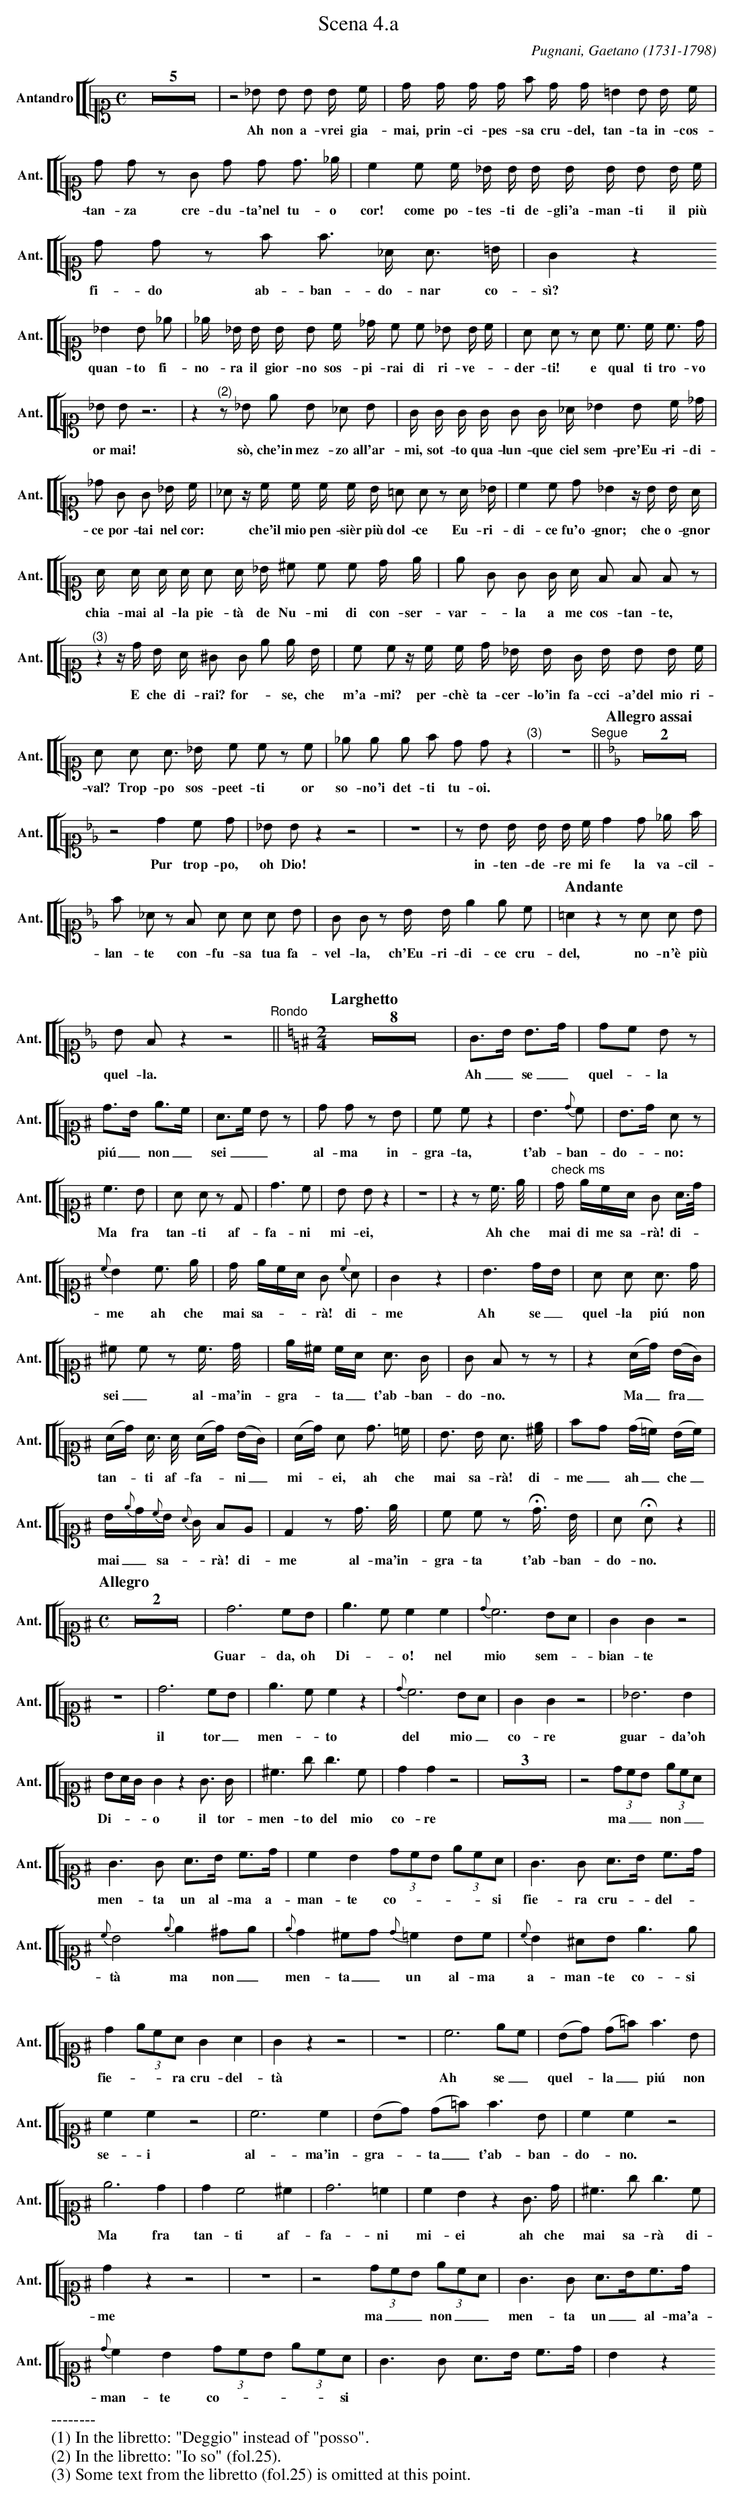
X:1
T:Scena 4.a
C:Pugnani, Gaetano (1731-1798)
M:C
L:1/4
K:C
V: 24 clef=alto1 name="Antandro" sname="Ant."
%%staves [[ 24 ]]
[L:1/8] Z5 | z4 _B B B B/ c/ | d/ d/ d/ d/ f d/ d/ =B2 B B/ c/ | d d z \
w: Ah non a-vrei gia-mai, prin-ci-pes-sa cru-del, tan-ta in-cos-tan-za
   G d d d > _e | c2 c c/ _B/ B/ B/ B/ B/  B  B/ c/ | d d z \
w: cre-du-ta'nel tu-o cor! come po-tes-ti de-gli'a-man-ti il pi\`u fi-do
   f f > _A A > =B | G2 z2
w: ab-ban-do-nar co-s\`i?
   _B2 B _e | _e/ _B/ B/ B/ B c/ _d/ c c _B B/ c/ | A A z \
w: quan-to fi-no-ra il gior-no sos-pi-rai di ri-ve--der-ti!
   A c > c c > d | _B B z6 | \
w: e qual ti tro-vo or mai!
   z2 "^(2)" z _B e B _A B | G/ G/ G/ G/ G G/ _A/ _B2 B c/ _d/ | _d G G _B/ c/ | _A z/ \
w: s\`o, che'in mez-zo all'ar-mi, sot-to qua-lun-que ciel sem-pre'Eu-ri-di-ce por-tai nel cor:
   c/ c/ c/ c/ B/ =A A z \
w: che'il mio pen-si\`er pi\`u dol-ce
   A/ _B/ | c2 c d _B2 z/ \
w: Eu-ri-di-ce fu'o-gnor;
   B/ B/ A/ | A/ A/ A/ A/ A A/ _B/ ^c c c d/ e/ | e G G G/ A/ F F F z | "^(3)"\
w: che o-gnor chia-mai al-la pie-t\`a de Nu-mi di con-ser-var--la a me cos-tan-te,
   z2 z/ d/ B/ A/ ^G G e e/ B/ | c c z/ \
w: E che di-rai? for--se, che m'a-mi?
   c/ c/ d/ _B/ B/ G/ B/ B B/ c/ | A A A > _B c c z \
w: per-ch\`e ta-cer-lo'in fa-cci-a'del mio ri-val? Trop-po sos-peet-ti
   c | _e e e f d d z2 "^(3)"| Z "^Segue" || [Q:"Allegro assai"] [K:Bb] Z2 | \
w: or so-no'i det-ti tu-oi.
   z4 d2 c d | _B B z2 z4 | z8 | \
w: Pur trop-po, oh Dio!
   z B B/ B/ B/ c/ d2 d _e/ f/ | f _A z \
w: in-ten-de-re mi fe la va-cil-lan-te
   F A A A B | G G z \
w: con-fu-sa tua fa-vel-la,
   B/ B/ e2 e c | [Q:"Andante"] =A2 z2 z \
w: ch'Eu-ri-di-ce cru-del,
   A A B | B F z2 z4 "Rondo" || [M:2/4] [K:G] [Q:"Larghetto"] Z8 | \
w: no-n'\`e pi\`u quel-la.
   G>B B>d | dc Bz | d>B e>c | A>c Bz | d d z B | c c z2 | B2>{d}c2 | B>d Az | \
w: Ah_ se_ quel--la | pi\'u_ non_ sei__ | al-ma in-gra-ta, t'ab-ban-do--no:
   c3B|A A z\
w: Ma fra tan-ti
   D|d3c|B B z2|Z|z2z\
w: af-fa-ni mi-ei,
   c/> e/| "^check ms" d/ e/c/A/ G A/>d/ | {c}B2 c> e | d/ e/c/A/ G {c}A|G2z2|\
w: Ah che mai di me sa-r\`a! di--me ah che mai sa---r\`a! di-me
   B3 d/B/ | A A A> d | ^c c z \
w: Ah se_ quel-la pi\'u non sei_
   c/> d/ | e/^c/ c/A/ A> G | G F z z | z2 \
w: al-ma'in-gra--ta_ t'ab-ban-do-no.
   (A/d/) (B/G/) | (A/d/) A/> A/ (A/d/) (B/G/) | (A/d/) A d> =c|B> B A> [^ce] | fd (d/=c/) (B/c/) | B/{e}d/{c}B/ {A}G/ FE|D2z  \
w: Ma_ fra_ tan--ti af-fa--ni_ mi--ei, ah che mai sa-r\`a! di-me_ ah_ che_ mai_ sa--r\`a! di-me
   d/> e/ | c c z !fermata!d/> B/ | A !fermata!A z2 || \
w: al-ma'in-gra-ta t'ab-ban-do-no.
[Q:"Allegro"] [M:C] [L:1/4] Z2 | d3c/B/ | e>ccc|{d}c3B/A/ | GGz2|Z|\
w: Guar-da, oh Di--o! nel mio sem--bian-te
   d3c/B/| e>ccz|\
w: il tor_ men--to
   {d}c3B/A/|GGz2|\
w: del mio_ co-re
   _B3B|B/A//G//Gz\
w: guar-da'oh Di---o
   G/> G/ | ^c>gg>c| ddz2| Z3| z2\
w: il tor-men-to del mio co-re
   (3d/c/B/ (3e/c/A/ | G>G A/>B/ c/>d/ | cB (3d/c/B/ (3e/c/A/ | G>G A/>B/ c/>d/ | {c}B2{e}e^d/e/ | {e}d^c/d/ {d}=cB/c/ | {c}B^A/B/ e>e | d(3e/c/A/GA|Gzz2|Z|\
w: ma__ non__ men-ta un al-ma a-man-te co-----si fie-ra cru--del--t\`a ma non_ men-ta_ un al-ma a-man-te co-si fie---ra cru-del-t\`a
   c3e/c/|(B/d/) (d/=f/)f>B|ccz2|\
w: Ah se_ quel--la_ pi\'u non se-i
   c3c|(B/d/) (d/=f/)f>B|ccz2|\
w: al-ma'in-gra--ta_ t'ab-ban-do-no.
   e3d|dc2^c|d3=c|cBz\
w: Ma fra tan-ti af-fa-ni mi-ei
   G/> d/ | ^c>gg>c|dzz2|Z|z2\
w: ah che mai sa-r\`a di-me
   (3d/c/B/ (3e/c/A/ | G>G A/>B/c/>d/|{d}cB(3d/c/B/ (3e/c/A/ |\
w: ma__ non__ men-ta un_ al-ma'a-man-te co-----si
   G>G A/>B/ c/>d/ | Bz\
W: --------
W: (1) In the libretto: "Deggio" instead of "posso".
W: (2) In the libretto: "Io so" (fol.25).
W: (3) Some text from the libretto (fol.25) is omitted at this point.
